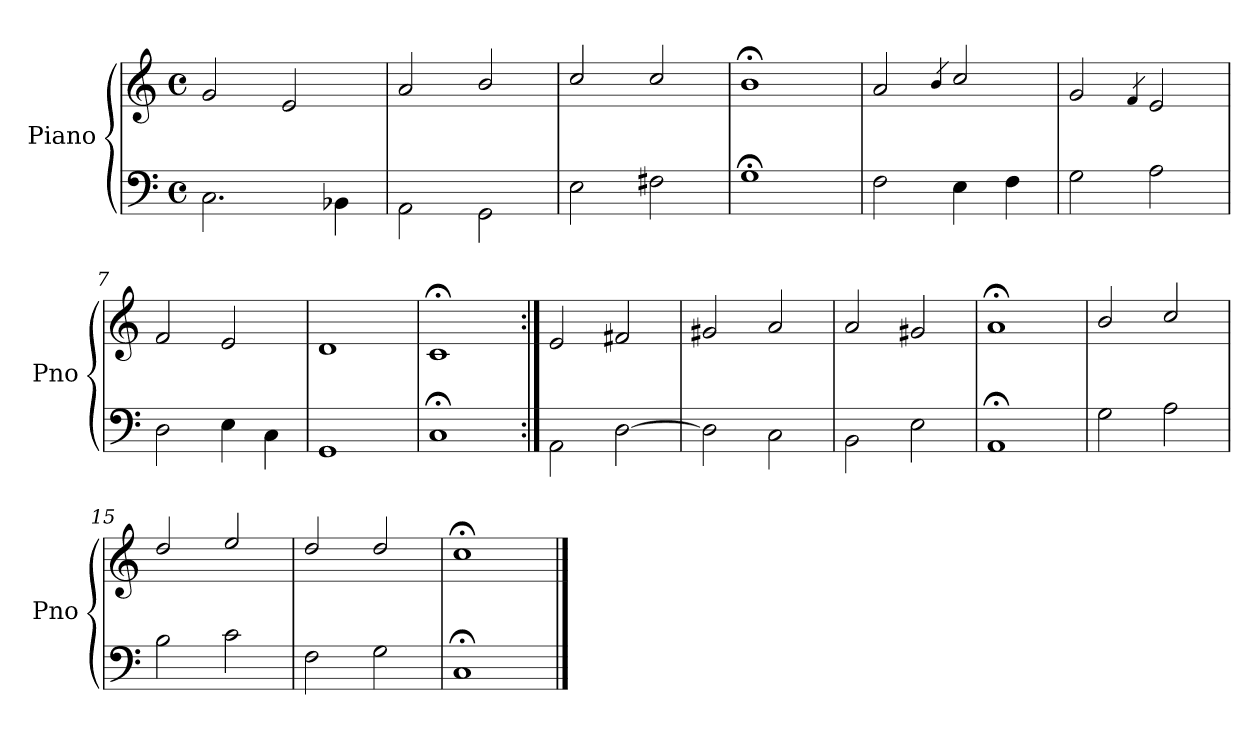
**kern	**kern
*part1	*part1
*staff2	*staff1
*I"Piano	*
*I'Pno	*
*clefF4	*clefG2
*k[]	*k[]
*M4/4	*M4/4
*met(c)	*met(c)
=1	=1
2.C\	2g/
.	2e/
4BB-X\	.
=2	=2
2AA\	2a/
2GG\	2b/
=3	=3
2E\	2cc/
2F#X\	2cc/
=4	=4
1G;\	1b;</
=5	=5
2F\	2a/
.	4qb/
4E\	2cc/
4F\	.
=6	=6
2G\	2g/
.	4qf/
2A\	2e/
=7	=7
2D\	2f/
4E\	2e/
4C\	.
=8	=8
1GG\	1d/
=9	=9
1C;\	1c;</
!!LO:LB:g=z
=10:|!	=10:|!
2AA\	2e/
[<2D\	2f#X/
=11	=11
2D\]	2g#X/
2C\	2a/
=12	=12
2BB\	2a/
2E\	2g#X/
=13	=13
1AA;\	1a;</
=14	=14
2G\	2b/
2A\	2cc/
=15	=15
2B\	2dd/
2c\	2ee/
=16	=16
2F\	2dd/
2G\	2dd/
=17	=17
1C;\	1cc;</
==	==
*-	*-
